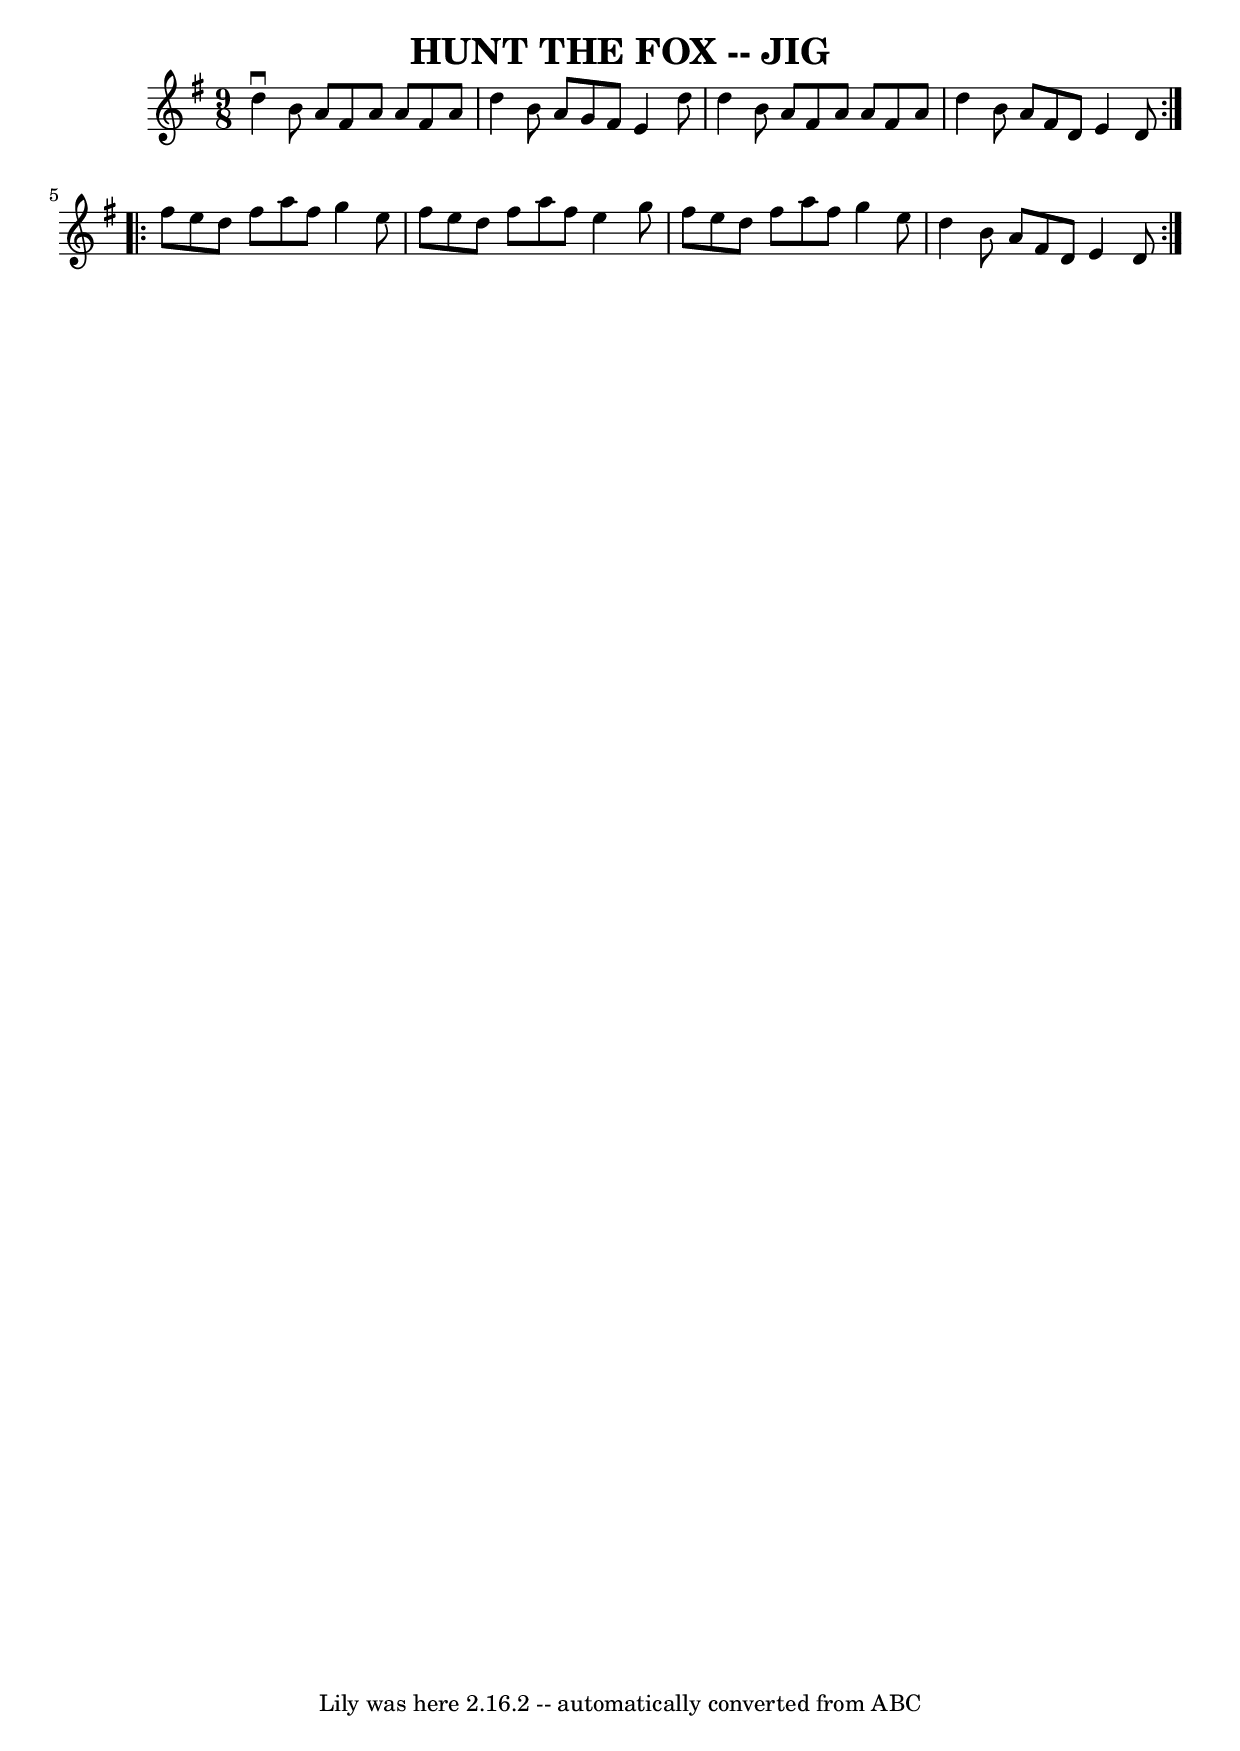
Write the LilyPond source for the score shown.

\version "2.16.2"
\include "Mammoth.ily"
\header {
  %% book = "Ryan's Mammoth Collection of Fiddle Tunes"
  crossRefNumber = "1"
  footnotes = ""
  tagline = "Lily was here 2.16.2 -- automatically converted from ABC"
  title = "HUNT THE FOX -- JIG"

}
voicedefault =  {



  \repeat volta 2 {

    \time 9/8 
    \key d \mixolydian
 d''4^\downbow b'8 a'8 fis'8 a'8    
    a'8 fis'8 a'8    |
    d''4 b'8 a'8 g'8 fis'8 e'4    
    d''8    |
    d''4 b'8 a'8 fis'8 a'8 a'8 fis'8 a'8    
    |
    d''4 b'8 a'8 fis'8 d'8 e'4 d'8    
  }     

  \repeat volta 2 {
    fis''8 e''8 d''8 fis''8 a''8 fis''8 g''4  
    e''8    |
    fis''8 e''8 d''8 fis''8 a''8 fis''8 e''4 
    g''8    |
    fis''8 e''8 d''8 fis''8 a''8 fis''8    
    g''4 e''8    |
    d''4 b'8 a'8 fis'8 d'8 e'4 d'8    

  }   

}

\score{
  <<

    \context Staff="default"
    {
      \voicedefault 
      
    }

  >>
  \layout {
    
  }
  \midi {
  }

}
